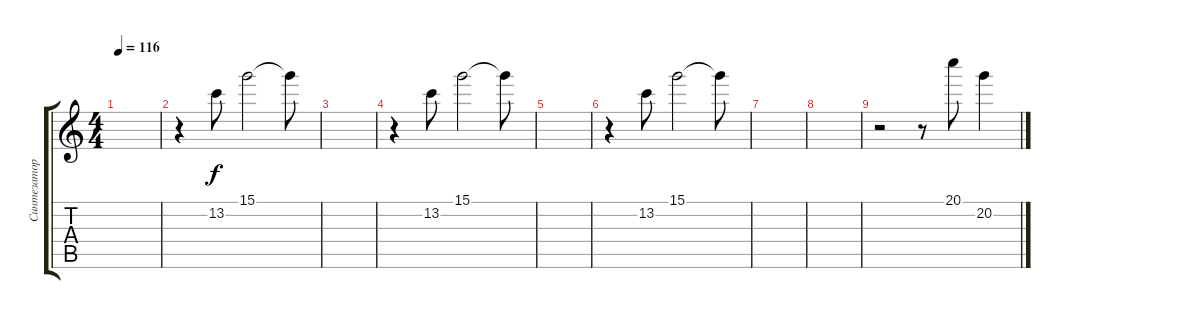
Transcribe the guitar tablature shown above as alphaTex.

\track ("Синтезатор" "Синтезатор") {instrument acousticguitarsteel}
\staff {score tabs}
\tuning (E4 B3 G3 D3 A2 E2) {hide}
\ts (4 4)
\tempo 116
\clef g2
\ks c
|
r.4{instrument vibraphone} 13.2.8 15.1.2 15.1{t}.8 |
|
r.4 13.2.8 15.1.2 15.1{t}.8 |
|
r.4 13.2.8 15.1.2 15.1{t}.8 |
|
|
r.2 r.8 20.1.8 20.2.4
